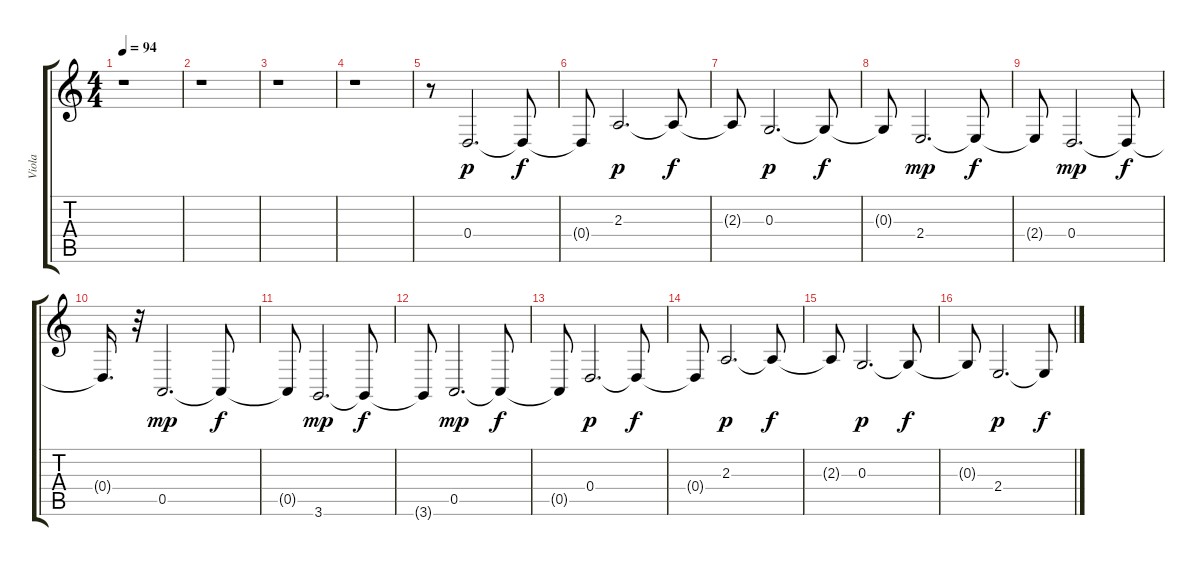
\track ("Viola" "Viola") {instrument viola}
\staff {score tabs}
\tuning (E4 B3 G3 D3 A2 E2) {hide}
\ts (4 4)
\tempo 94
\clef g2
\ks c
r.1{dy f} |
r.1 |
r.1 |
r.1 |
r.8 0.4.2{d dy p} 0.4{t}.8{dy f} |
0.4{t}.8 2.3.2{d dy p} 2.3{t}.8{dy f} |
2.3{t}.8 0.3.2{d dy p} 0.3{t}.8{dy f} |
0.3{t}.8 2.4.2{d dy mp} 2.4{t}.8{dy f} |
2.4{t}.8 0.4.2{d dy mp} 0.4{t}.8{dy f} |
0.4{t}.16{d} r.32 0.5.2{d dy mp} 0.5{t}.8{dy f} |
0.5{t}.8 3.6.2{d dy mp} 3.6{t}.8{dy f} |
3.6{t}.8 0.5.2{d dy mp} 0.5{t}.8{dy f} |
0.5{t}.8 0.4.2{d dy p} 0.4{t}.8{dy f} |
0.4{t}.8 2.3.2{d dy p} 2.3{t}.8{dy f} |
2.3{t}.8 0.3.2{d dy p} 0.3{t}.8{dy f} |
0.3{t}.8 2.4.2{d dy p} 2.4{t}.8{dy f}
